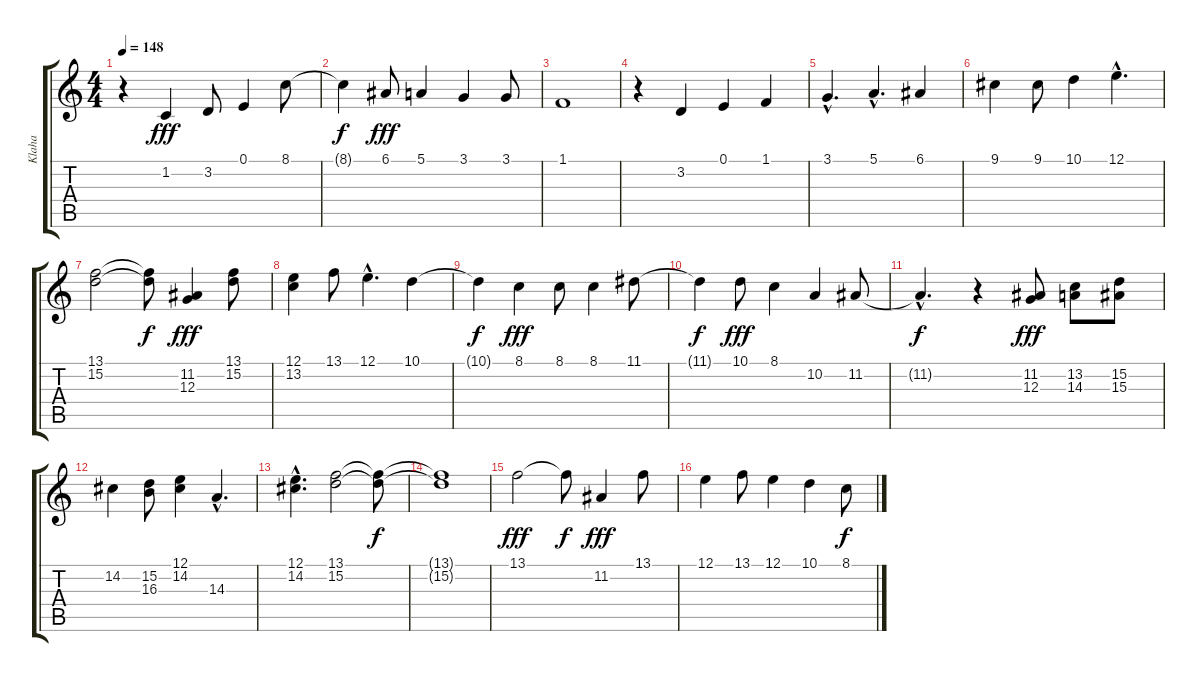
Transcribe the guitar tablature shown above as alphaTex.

\track ("Klaha" "Klaha") {instrument flute}
\staff {score tabs}
\tuning (E4 B3 G3 D3 A2 E2) {hide}
\ts (4 4)
\tempo 148
\clef g2
\ks c
r.4{dy fff} 1.2.4 3.2.8 0.1.4 8.1.8 |
8.1{t}.4{dy f} 6.1.8{dy fff} 5.1.4 3.1.4 3.1.8 |
1.1.1 |
r.4 3.2.4 0.1.4 1.1.4 |
3.1{hac}.4{d} 5.1{hac}.4{d} 6.1.4 |
9.1.4 9.1.8 10.1.4 12.1{hac}.4{d} |
(13.1 15.2).2 (13.1{t} 15.2{t}).8{dy f} (11.2 12.3).4{dy fff} (13.1 15.2).8 |
(12.1 13.2).4 13.1.8 12.1{hac}.4{d} 10.1.4 |
10.1{t}.4{dy f} 8.1.4{dy fff} 8.1.8 8.1.4 11.1.8 |
11.1{t}.4{dy f} 10.1.8{dy fff} 8.1.4 10.2.4 11.2.8 |
11.2{hac t}.4{d dy f} r.4 (11.2 12.3).8{dy fff} (13.2 14.3).8 (15.2 15.3).8 |
14.2.4 (15.2 16.3).8 (12.1 14.2).4 14.3{hac}.4{d} |
(12.1{hac} 14.2{hac}).4{d} (13.1 15.2).2 (13.1{t} 15.2{t}).8{dy f} |
(13.1{t} 15.2{t}).1 |
13.1.2{dy fff} 13.1{t}.8{dy f} 11.2.4{dy fff} 13.1.8 |
12.1.4 13.1.8 12.1.4 10.1.4 8.1.8{dy f}
